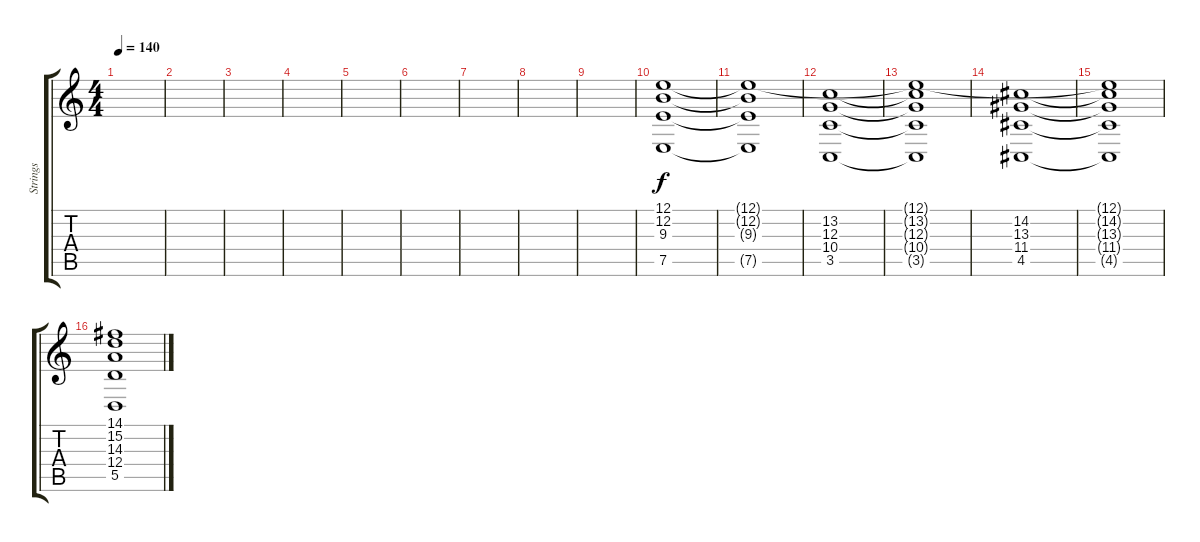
\track ("Strings" "Strings") {instrument stringensemble2}
\staff {score tabs}
\tuning (E4 B3 G3 D3 A2 E2) {hide}
\ts (4 4)
\tempo 140
\clef g2
\ks c
|
|
|
|
|
|
|
|
|
(12.1 12.2 9.3 7.5).1 |
(12.1{t} 12.2{t} 9.3{t} 7.5{t}).1 |
(13.2 12.3 10.4 3.5).1 |
(12.1{t} 13.2{t} 12.3{t} 10.4{t} 3.5{t}).1 |
(14.2 13.3 11.4 4.5).1 |
(12.1{t} 14.2{t} 13.3{t} 11.4{t} 4.5{t}).1 |
(14.1 15.2 14.3 12.4 5.5).1
